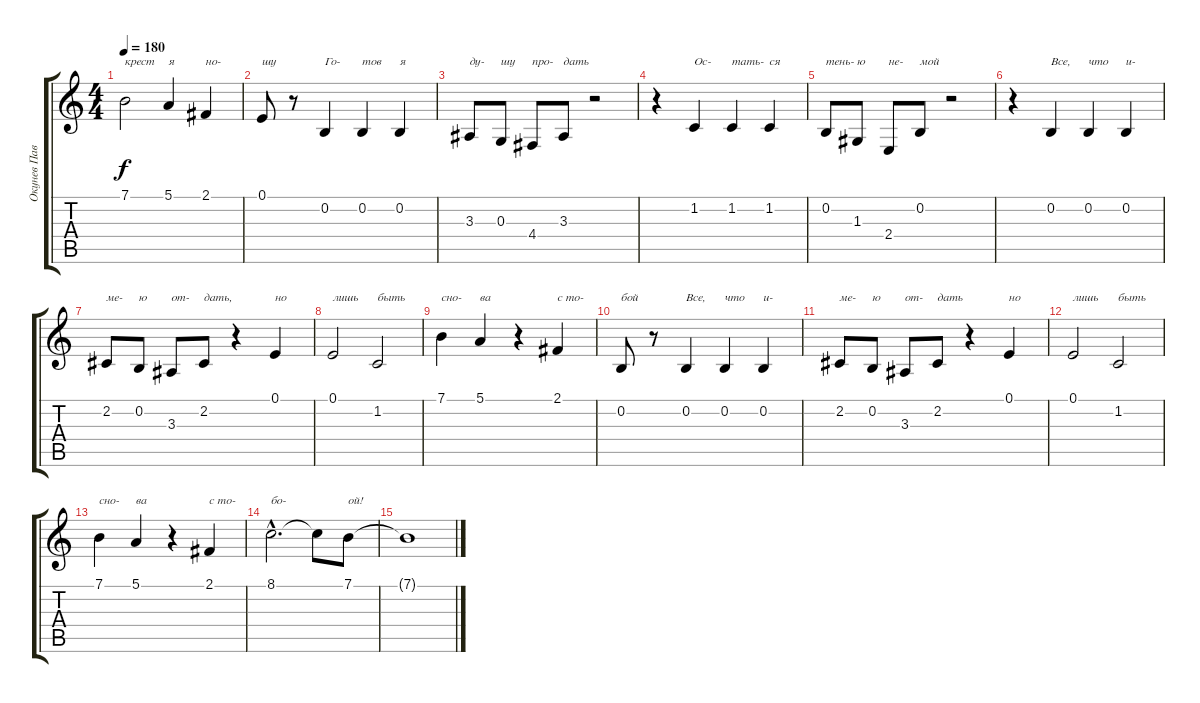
\track ("Окунев Павел" "Окунев Пав") {instrument bassoon}
\staff {score tabs}
\tuning (E4 B3 G3 D3 A2 E2) {hide}
\ts (4 4)
\tempo 180
\clef g2
\ks c
7.1.2{txt "крест" dy f} 5.1.4{txt "я"} 2.1.4{txt "но-"} |
0.1.8{txt "шу"} r.8 0.2.4{txt "Го-"} 0.2.4{txt "тов"} 0.2.4{txt "я"} |
3.3.8{txt "ду-"} 0.3.8{txt "шу"} 4.4.8{txt "про-"} 3.3.8{txt "дать"} r.2 |
r.4 1.2.4{txt "Ос-"} 1.2.4{txt "тать-"} 1.2.4{txt "ся"} |
0.2.8{txt "тень-"} 1.3.8{txt "ю"} 2.4.8{txt "не-"} 0.2.8{txt "мой"} r.2 |
r.4 0.2.4{txt "Все,"} 0.2.4{txt "что"} 0.2.4{txt "и-"} |
2.2.8{txt "ме-"} 0.2.8{txt "ю"} 3.3.8{txt "от-"} 2.2.8{txt "дать,"} r.4 0.1.4{txt "но"} |
0.1.2{txt "лишь"} 1.2.2{txt "быть"} |
7.1.4{txt "сно-"} 5.1.4{txt "ва"} r.4 2.1.4{txt "с то-"} |
0.2.8{txt "бой"} r.8 0.2.4{txt "Все,"} 0.2.4{txt "что"} 0.2.4{txt "и-"} |
2.2.8{txt "ме-"} 0.2.8{txt "ю"} 3.3.8{txt "от-"} 2.2.8{txt "дать"} r.4 0.1.4{txt "но"} |
0.1.2{txt "лишь"} 1.2.2{txt "быть"} |
7.1.4{txt "сно-"} 5.1.4{txt "ва"} r.4 2.1.4{txt "с то-"} |
8.1{hac}.2{d txt "бо-"} 8.1{t}.8 7.1.8{txt "ой!"} |
7.1{t}.1
